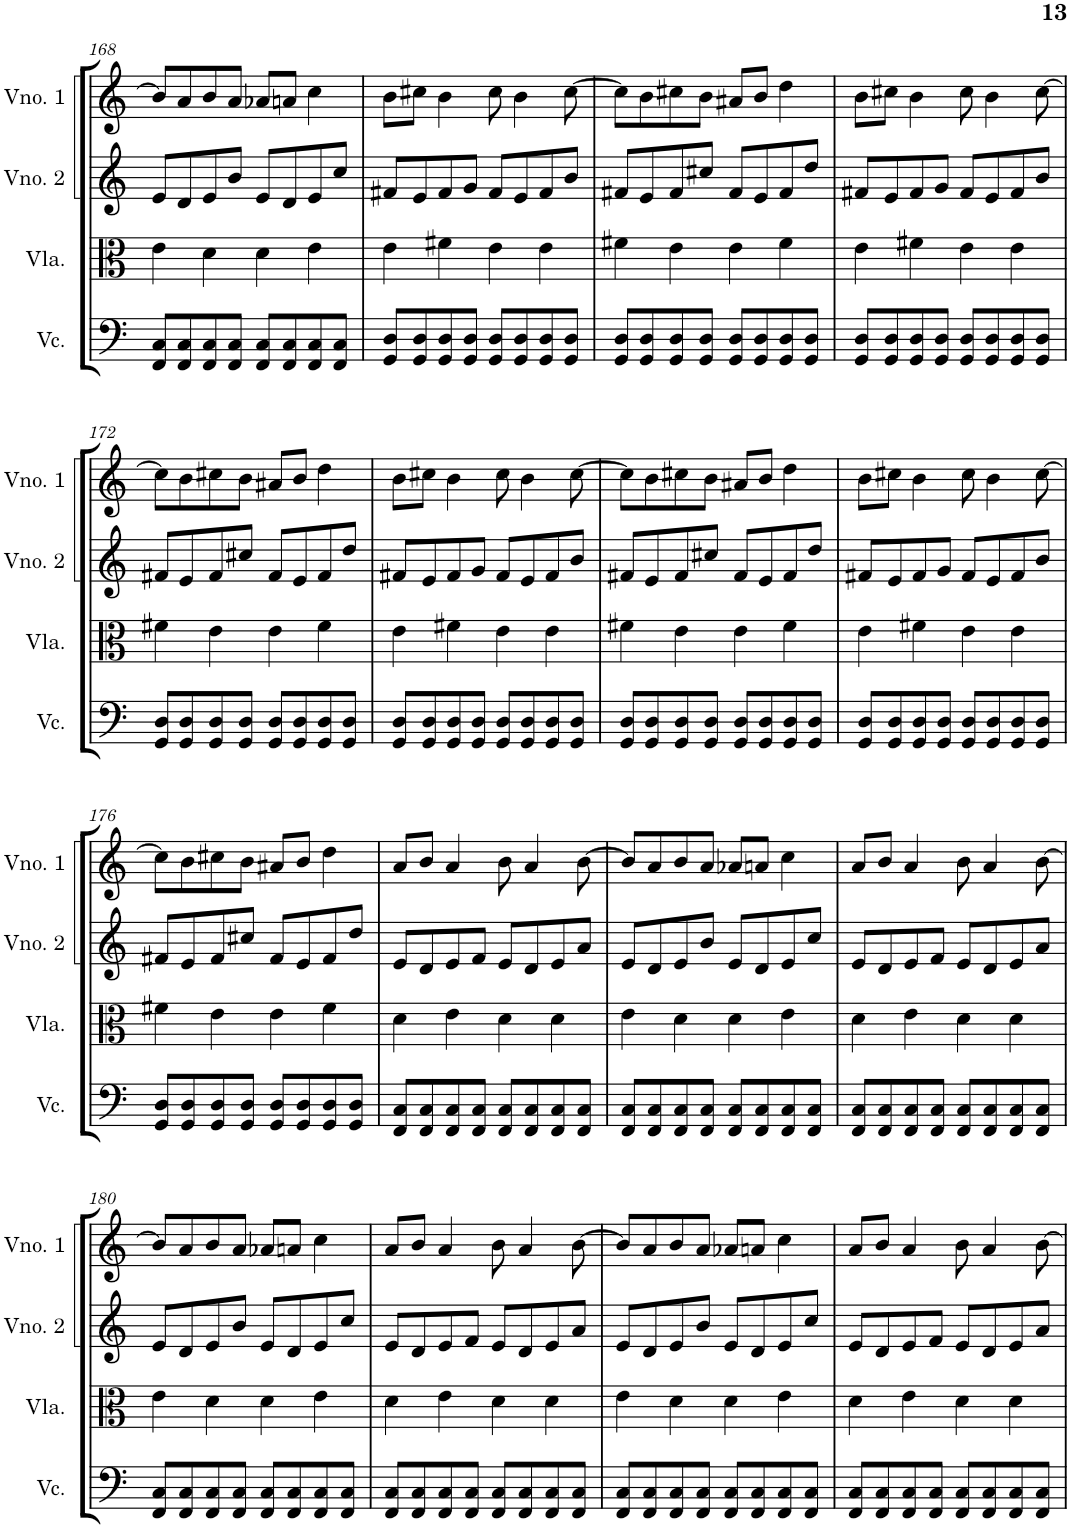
**kern	**kern	**kern	**kern
*part4	*part3	*part2	*part1
*staff4	*staff3	*staff2	*staff1
*I"Violoncelo	*I"Viola	*I"Violino 2	*I"Violino 1
*I'Vc.	*I'Vla.	*I'Vno. 2	*I'Vno. 1
!!LO:PB:g=z
*clefF4	*clefC3	*clefG2	*clefG2
*k[]	*k[]	*k[]	*k[]
*M4/4	*M4/4	*M4/4	*M4/4
=168	=168	=168	=168
8FF/ 8C/L	4e\	8e/L	8b/L]
8FF/ 8C/	.	8d/	8a/
8FF/ 8C/	4d\	8e/	8b/
8FF/ 8C/J	.	8b/J	8a/J
8FF/ 8C/L	4d\	8e/L	8a-X/L
8FF/ 8C/	.	8d/	8an/J
8FF/ 8C/	4e\	8e/	4cc\
8FF/ 8C/J	.	8cc/J	.
=169	=169	=169	=169
8GG/ 8D/L	4e\	8f#X/L	8b\L
8GG/ 8D/	.	8e/	8cc#X\J
8GG/ 8D/	4f#X\	8f#/	4b\
8GG/ 8D/J	.	8g/J	.
8GG/ 8D/L	4e\	8f#/L	8cc#\
8GG/ 8D/	.	8e/	4b\
8GG/ 8D/	4e\	8f#/	.
8GG/ 8D/J	.	8b/J	[8cc#\
=170	=170	=170	=170
8GG/ 8D/L	4f#X\	8f#X/L	8cc#\L]
8GG/ 8D/	.	8e/	8b\
8GG/ 8D/	4e\	8f#/	8cc#X\
8GG/ 8D/J	.	8cc#X/J	8b\J
8GG/ 8D/L	4e\	8f#/L	8a#X/L
8GG/ 8D/	.	8e/	8b/J
8GG/ 8D/	4f#\	8f#/	4dd\
8GG/ 8D/J	.	8dd/J	.
=171	=171	=171	=171
8GG/ 8D/L	4e\	8f#X/L	8b\L
8GG/ 8D/	.	8e/	8cc#X\J
8GG/ 8D/	4f#X\	8f#/	4b\
8GG/ 8D/J	.	8g/J	.
8GG/ 8D/L	4e\	8f#/L	8cc#\
8GG/ 8D/	.	8e/	4b\
8GG/ 8D/	4e\	8f#/	.
8GG/ 8D/J	.	8b/J	[8cc#\
!!LO:LB:g=z
=172	=172	=172	=172
8GG/ 8D/L	4f#X\	8f#X/L	8cc#\L]
8GG/ 8D/	.	8e/	8b\
8GG/ 8D/	4e\	8f#/	8cc#X\
8GG/ 8D/J	.	8cc#X/J	8b\J
8GG/ 8D/L	4e\	8f#/L	8a#X/L
8GG/ 8D/	.	8e/	8b/J
8GG/ 8D/	4f#\	8f#/	4dd\
8GG/ 8D/J	.	8dd/J	.
=173	=173	=173	=173
8GG/ 8D/L	4e\	8f#X/L	8b\L
8GG/ 8D/	.	8e/	8cc#X\J
8GG/ 8D/	4f#X\	8f#/	4b\
8GG/ 8D/J	.	8g/J	.
8GG/ 8D/L	4e\	8f#/L	8cc#\
8GG/ 8D/	.	8e/	4b\
8GG/ 8D/	4e\	8f#/	.
8GG/ 8D/J	.	8b/J	[8cc#\
=174	=174	=174	=174
8GG/ 8D/L	4f#X\	8f#X/L	8cc#\L]
8GG/ 8D/	.	8e/	8b\
8GG/ 8D/	4e\	8f#/	8cc#X\
8GG/ 8D/J	.	8cc#X/J	8b\J
8GG/ 8D/L	4e\	8f#/L	8a#X/L
8GG/ 8D/	.	8e/	8b/J
8GG/ 8D/	4f#\	8f#/	4dd\
8GG/ 8D/J	.	8dd/J	.
=175	=175	=175	=175
8GG/ 8D/L	4e\	8f#X/L	8b\L
8GG/ 8D/	.	8e/	8cc#X\J
8GG/ 8D/	4f#X\	8f#/	4b\
8GG/ 8D/J	.	8g/J	.
8GG/ 8D/L	4e\	8f#/L	8cc#\
8GG/ 8D/	.	8e/	4b\
8GG/ 8D/	4e\	8f#/	.
8GG/ 8D/J	.	8b/J	[8cc#\
!!LO:LB:g=z
=176	=176	=176	=176
8GG/ 8D/L	4f#X\	8f#X/L	8cc#\L]
8GG/ 8D/	.	8e/	8b\
8GG/ 8D/	4e\	8f#/	8cc#X\
8GG/ 8D/J	.	8cc#X/J	8b\J
8GG/ 8D/L	4e\	8f#/L	8a#X/L
8GG/ 8D/	.	8e/	8b/J
8GG/ 8D/	4f#\	8f#/	4dd\
8GG/ 8D/J	.	8dd/J	.
=177	=177	=177	=177
8FF/ 8C/L	4d\	8e/L	8a/L
8FF/ 8C/	.	8d/	8b/J
8FF/ 8C/	4e\	8e/	4a/
8FF/ 8C/J	.	8f/J	.
8FF/ 8C/L	4d\	8e/L	8b\
8FF/ 8C/	.	8d/	4a/
8FF/ 8C/	4d\	8e/	.
8FF/ 8C/J	.	8a/J	[8b\
=178	=178	=178	=178
8FF/ 8C/L	4e\	8e/L	8b/L]
8FF/ 8C/	.	8d/	8a/
8FF/ 8C/	4d\	8e/	8b/
8FF/ 8C/J	.	8b/J	8a/J
8FF/ 8C/L	4d\	8e/L	8a-X/L
8FF/ 8C/	.	8d/	8an/J
8FF/ 8C/	4e\	8e/	4cc\
8FF/ 8C/J	.	8cc/J	.
=179	=179	=179	=179
8FF/ 8C/L	4d\	8e/L	8a/L
8FF/ 8C/	.	8d/	8b/J
8FF/ 8C/	4e\	8e/	4a/
8FF/ 8C/J	.	8f/J	.
8FF/ 8C/L	4d\	8e/L	8b\
8FF/ 8C/	.	8d/	4a/
8FF/ 8C/	4d\	8e/	.
8FF/ 8C/J	.	8a/J	[8b\
!!LO:LB:g=z
=180	=180	=180	=180
8FF/ 8C/L	4e\	8e/L	8b/L]
8FF/ 8C/	.	8d/	8a/
8FF/ 8C/	4d\	8e/	8b/
8FF/ 8C/J	.	8b/J	8a/J
8FF/ 8C/L	4d\	8e/L	8a-X/L
8FF/ 8C/	.	8d/	8an/J
8FF/ 8C/	4e\	8e/	4cc\
8FF/ 8C/J	.	8cc/J	.
=181	=181	=181	=181
8FF/ 8C/L	4d\	8e/L	8a/L
8FF/ 8C/	.	8d/	8b/J
8FF/ 8C/	4e\	8e/	4a/
8FF/ 8C/J	.	8f/J	.
8FF/ 8C/L	4d\	8e/L	8b\
8FF/ 8C/	.	8d/	4a/
8FF/ 8C/	4d\	8e/	.
8FF/ 8C/J	.	8a/J	[8b\
=182	=182	=182	=182
8FF/ 8C/L	4e\	8e/L	8b/L]
8FF/ 8C/	.	8d/	8a/
8FF/ 8C/	4d\	8e/	8b/
8FF/ 8C/J	.	8b/J	8a/J
8FF/ 8C/L	4d\	8e/L	8a-X/L
8FF/ 8C/	.	8d/	8an/J
8FF/ 8C/	4e\	8e/	4cc\
8FF/ 8C/J	.	8cc/J	.
=183	=183	=183	=183
8FF/ 8C/L	4d\	8e/L	8a/L
8FF/ 8C/	.	8d/	8b/J
8FF/ 8C/	4e\	8e/	4a/
8FF/ 8C/J	.	8f/J	.
8FF/ 8C/L	4d\	8e/L	8b\
8FF/ 8C/	.	8d/	4a/
8FF/ 8C/	4d\	8e/	.
8FF/ 8C/J	.	8a/J	[8b\
=	=	=	=
*-	*-	*-	*-
